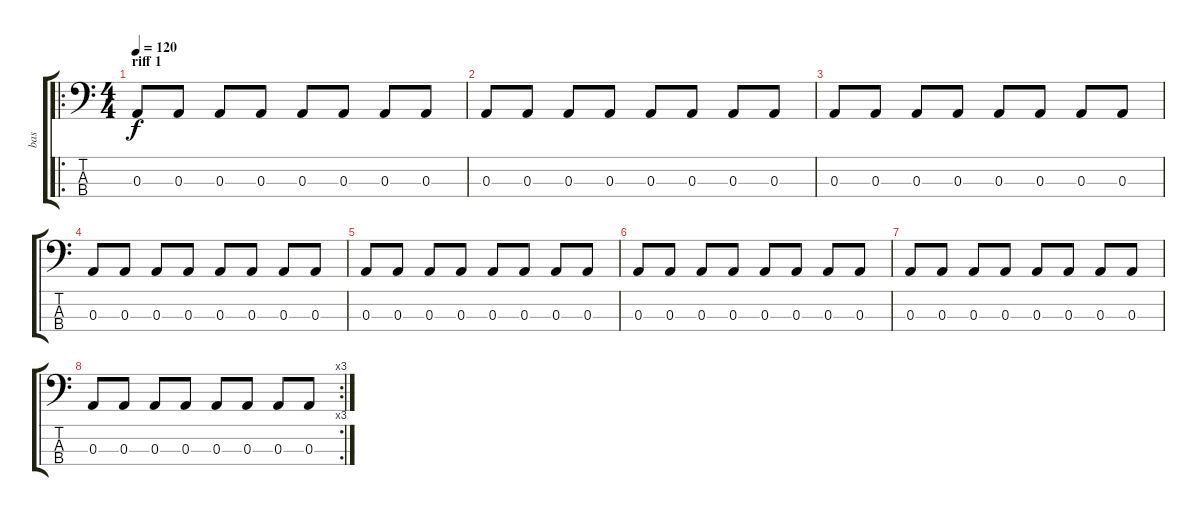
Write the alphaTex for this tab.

\track ("bas" "bas") {instrument electricbassfinger}
\staff {score tabs}
\tuning (G2 D2 A1 E1) {hide}
\ro
\ts (4 4)
\section ("" "riff 1")
\tempo 120
\clef f4
\ks c
0.3.8{dy f} 0.3.8 0.3.8 0.3.8 0.3.8 0.3.8 0.3.8 0.3.8 |
0.3.8 0.3.8 0.3.8 0.3.8 0.3.8 0.3.8 0.3.8 0.3.8 |
0.3.8 0.3.8 0.3.8 0.3.8 0.3.8 0.3.8 0.3.8 0.3.8 |
0.3.8 0.3.8 0.3.8 0.3.8 0.3.8 0.3.8 0.3.8 0.3.8 |
0.3.8 0.3.8 0.3.8 0.3.8 0.3.8 0.3.8 0.3.8 0.3.8 |
0.3.8 0.3.8 0.3.8 0.3.8 0.3.8 0.3.8 0.3.8 0.3.8 |
0.3.8 0.3.8 0.3.8 0.3.8 0.3.8 0.3.8 0.3.8 0.3.8 |
\rc 3
0.3.8 0.3.8 0.3.8 0.3.8 0.3.8 0.3.8 0.3.8 0.3.8
